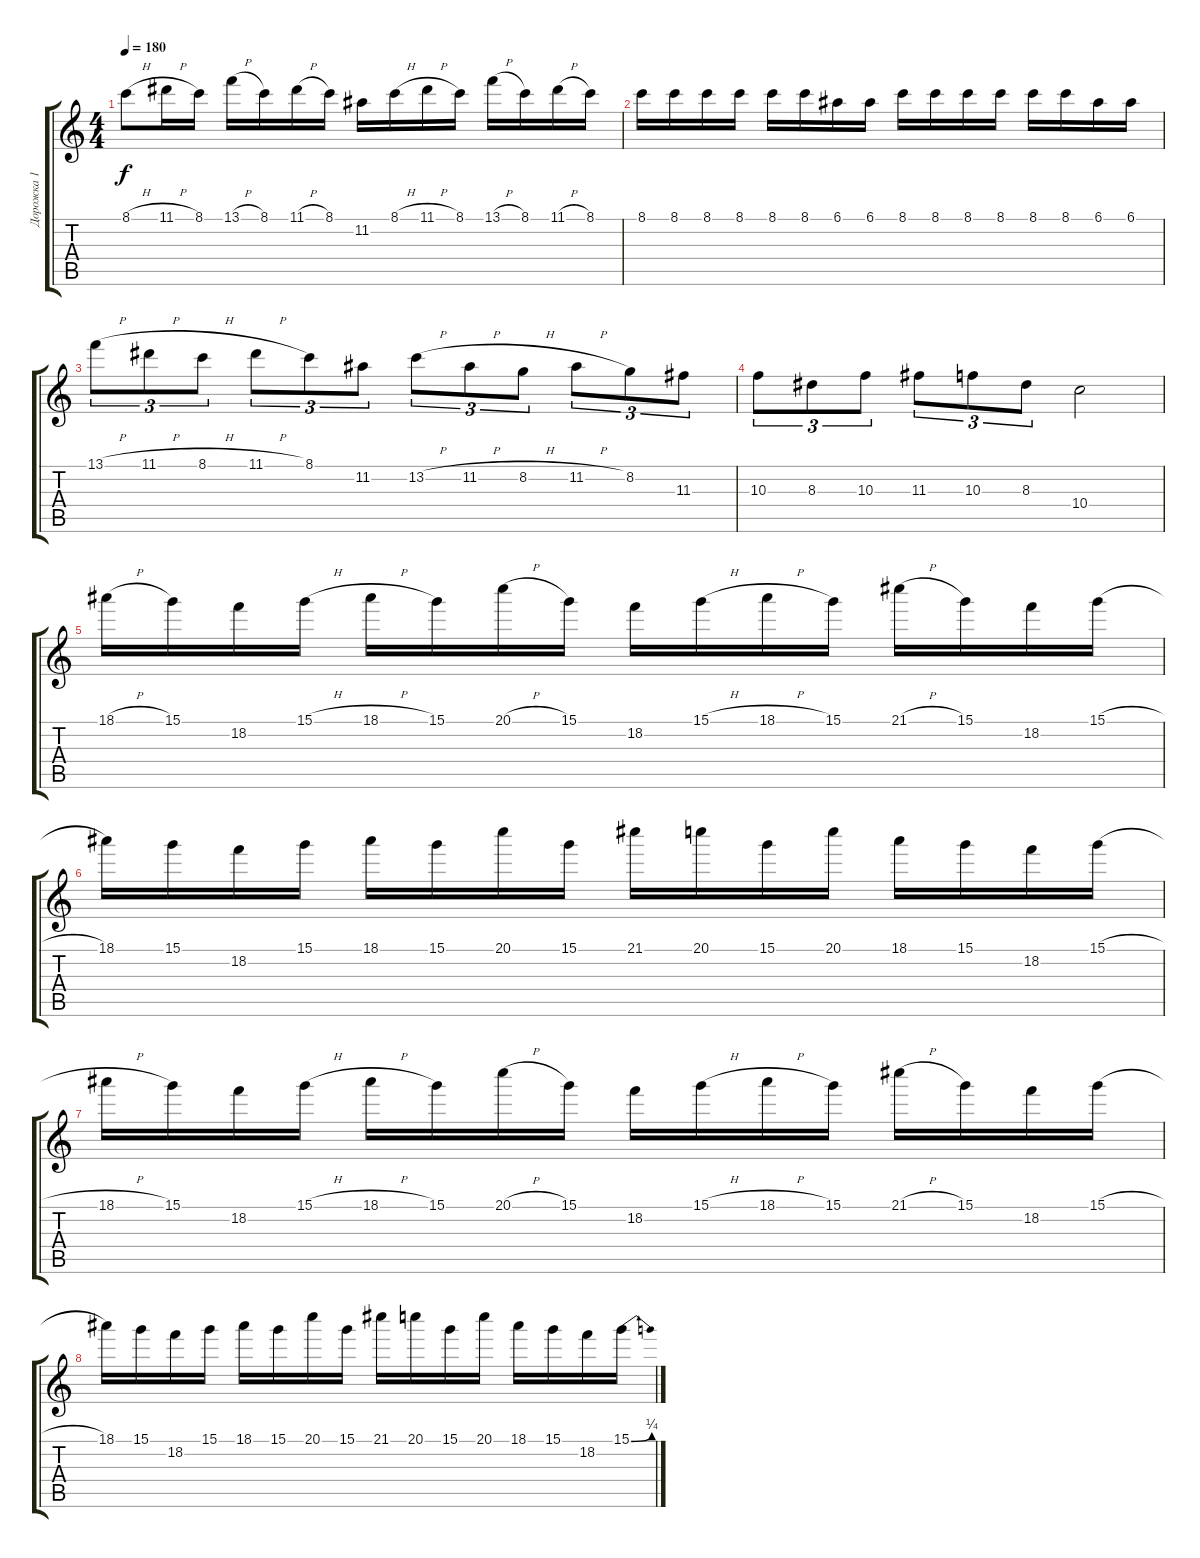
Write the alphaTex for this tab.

\track ("Дорожка 1" "Дорожка 1") {instrument distortionguitar}
\staff {score tabs}
\tuning (E4 B3 G3 D3 A2 E2) {hide}
\ts (4 4)
\tempo 180
\clef g2
\ks c
8.1{h}.8{dy f} 11.1{h}.16 8.1.16 13.1{h}.16 8.1.16 11.1{h}.16 8.1.16 11.2.16 8.1{h}.16 11.1{h}.16 8.1.16 13.1{h}.16 8.1.16 11.1{h}.16 8.1.16 |
8.1.16 8.1.16 8.1.16 8.1.16 8.1.16 8.1.16 6.1.16 6.1.16 8.1.16 8.1.16 8.1.16 8.1.16 8.1.16 8.1.16 6.1.16 6.1.16 |
13.1{h}.8{tu (3 2)} 11.1{h}.8{tu (3 2)} 8.1{h}.8{tu (3 2)} 11.1{h}.8{tu (3 2)} 8.1.8{tu (3 2)} 11.2.8{tu (3 2)} 13.2{h}.8{tu (3 2)} 11.2{h}.8{tu (3 2)} 8.2{h}.8{tu (3 2)} 11.2{h}.8{tu (3 2)} 8.2.8{tu (3 2)} 11.3.8{tu (3 2)} |
10.3.8{tu (3 2)} 8.3.8{tu (3 2)} 10.3.8{tu (3 2)} 11.3.8{tu (3 2)} 10.3.8{tu (3 2)} 8.3.8{tu (3 2)} 10.4.2 |
18.1{h}.16 15.1.16 18.2.16 15.1{h}.16 18.1{h}.16 15.1.16 20.1{h}.16 15.1.16 18.2.16 15.1{h}.16 18.1{h}.16 15.1.16 21.1{h}.16 15.1.16 18.2.16 15.1{h}.16 |
18.1.16 15.1.16 18.2.16 15.1.16 18.1.16 15.1.16 20.1.16 15.1.16 21.1.16 20.1.16 15.1.16 20.1.16 18.1.16 15.1.16 18.2.16 15.1{h}.16 |
18.1{h}.16 15.1.16 18.2.16 15.1{h}.16 18.1{h}.16 15.1.16 20.1{h}.16 15.1.16 18.2.16 15.1{h}.16 18.1{h}.16 15.1.16 21.1{h}.16 15.1.16 18.2.16 15.1{h}.16 |
18.1.16 15.1.16 18.2.16 15.1.16 18.1.16 15.1.16 20.1.16 15.1.16 21.1.16 20.1.16 15.1.16 20.1.16 18.1.16 15.1.16 18.2.16 15.1{be (bend 0 0 60 1)}.16
